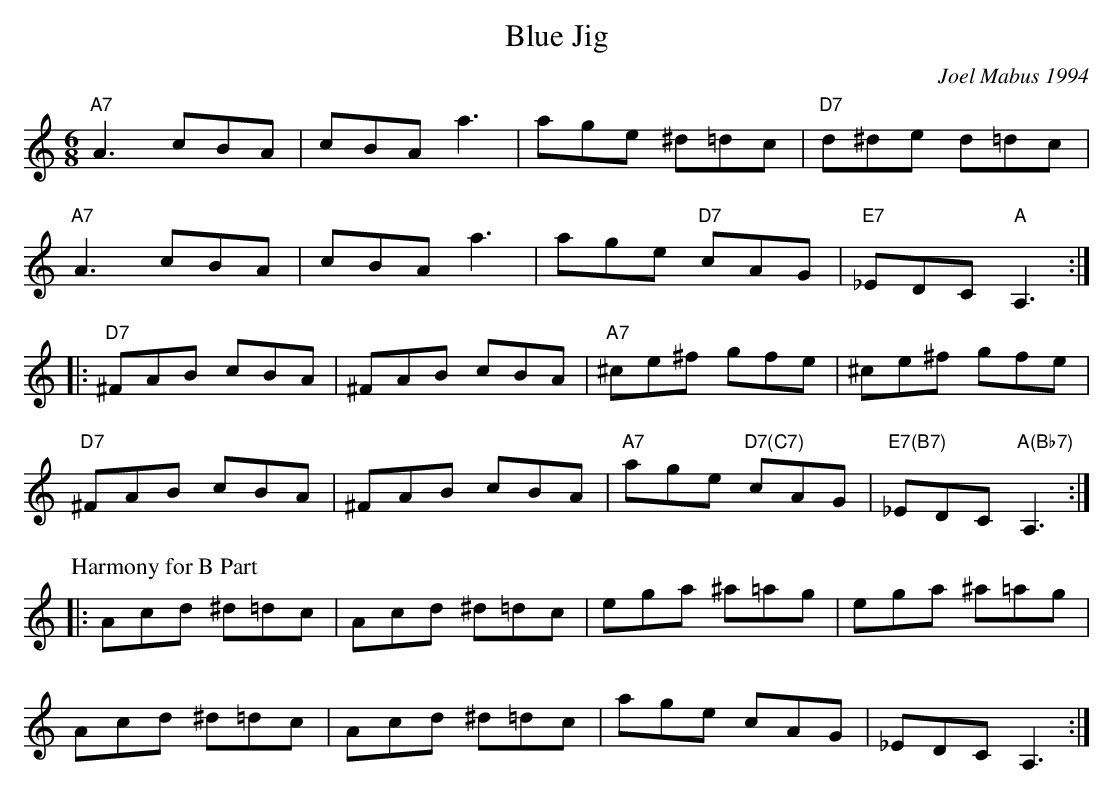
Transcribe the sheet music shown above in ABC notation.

X:1
T:Blue Jig
C:Joel Mabus 1994
M:6/8
L:1/8
K:Am
"A7"A3 cBA| cBA a3| age ^d=dc| "D7"d^de d=dc|
"A7"A3 cBA| cBA a3| age "D7"cAG| "E7"_EDC "A"A,3:|
|:"D7"^FAB cBA| ^FAB cBA| "A7"^ce^f gfe| ^ce^f gfe|
"D7"^FAB cBA| ^FAB cBA| "A7"age "D7(C7)"cAG| "E7(B7)"_EDC "A(Bb7)"A,3 :|
P:Harmony for B Part
|:Acd ^d=dc |Acd ^d=dc |ega ^a=ag |ega ^a=ag |
Acd ^d=dc |Acd ^d=dc | age cAG| _EDC A,3 :|
